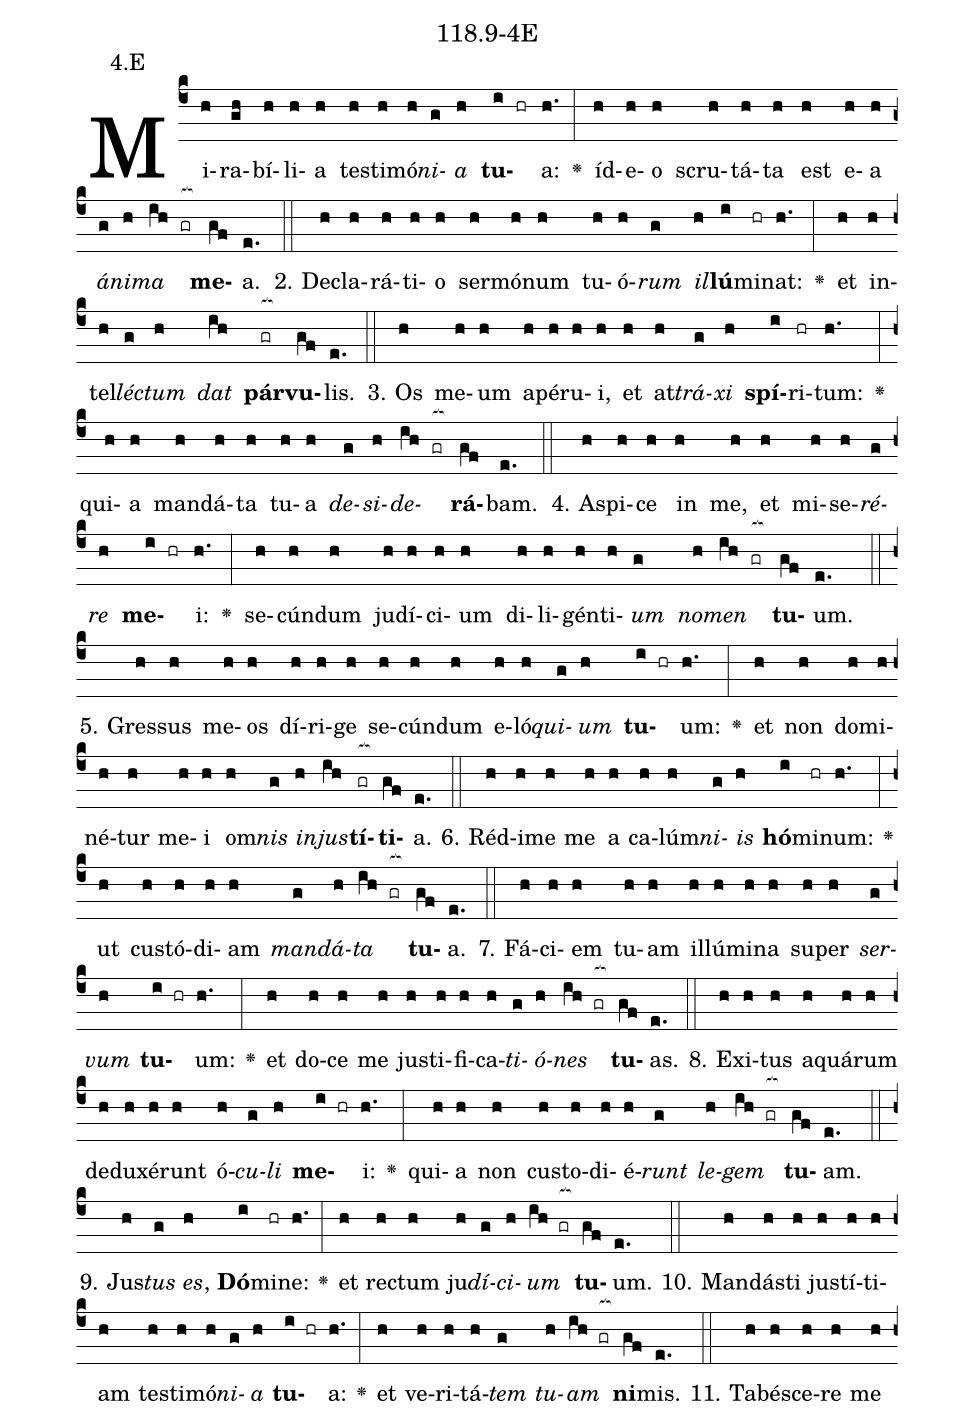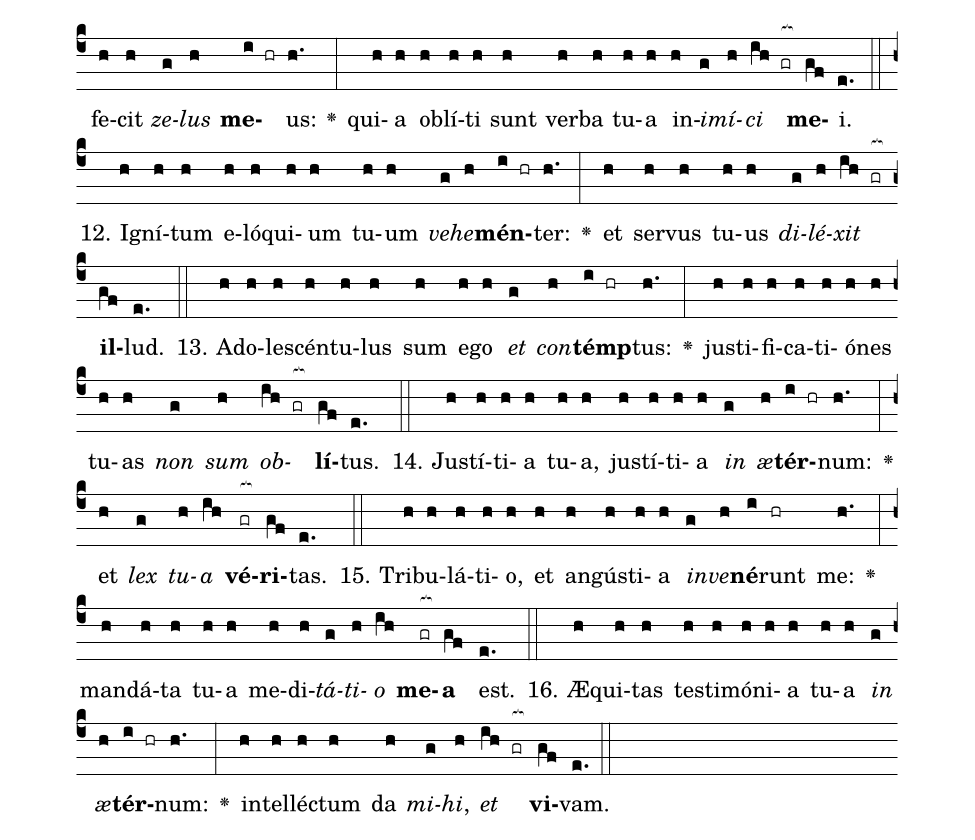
name: 118.9-4E;
annotation: 4.E;
%%
(c4)Mi(h)ra(gh)bí(h)li(h)a(h) tes(h)ti(h)mó(h)<i>ni</i>(g)<i>a</i>(h) <b>tu</b>(i hr)a:(h.) <v>\greheightstar</v>(:) íd(h)e(h)o(h) scru(h)tá(h)ta(h) est(h) e(h)a(h) <i>á</i>(g)<i>ni</i>(h)<i>ma</i>(ih gr[ocb:1{]) <b>me</b>(gf[ocb:0}])a.(e.) (::)
2. De(h)cla(h)rá(h)ti(h)o(h) ser(h)mó(h)num(h) tu(h)ó(h)<i>rum</i>(g) <i>il</i>(h)<b>lú</b>(i)mi(hr)nat:(h.) <v>\greheightstar</v>(:) et(h) in(h)tel(h)<i>léc</i>(g)<i>tum</i>(h) <i>dat</i>(ih) <b>pár</b>(gr[ocb:1{])<b>vu</b>(gf[ocb:0}])lis.(e.) (::)
3. Os(h) me(h)um(h) a(h)pé(h)ru(h)i,(h) et(h) at(h)<i>trá</i>(g)<i>xi</i>(h) <b>spí</b>(i)ri(hr)tum:(h.) <v>\greheightstar</v>(:) qui(h)a(h) man(h)dá(h)ta(h) tu(h)a(h) <i>de</i>(g)<i>si</i>(h)<i>de</i>(ih gr[ocb:1{])<b>rá</b>(gf[ocb:0}])bam.(e.) (::)
4. A(h)spi(h)ce(h) in(h) me,(h) et(h) mi(h)se(h)<i>ré</i>(g)<i>re</i>(h) <b>me</b>(i hr)i:(h.) <v>\greheightstar</v>(:) se(h)cún(h)dum(h) ju(h)dí(h)ci(h)um(h) di(h)li(h)gén(h)ti(h)<i>um</i>(g) <i>no</i>(h)<i>men</i>(ih gr[ocb:1{]) <b>tu</b>(gf[ocb:0}])um.(e.) (::)
5. Gres(h)sus(h) me(h)os(h) dí(h)ri(h)ge(h) se(h)cún(h)dum(h) e(h)ló(h)<i>qui</i>(g)<i>um</i>(h) <b>tu</b>(i hr)um:(h.) <v>\greheightstar</v>(:) et(h) non(h) do(h)mi(h)né(h)tur(h) me(h)i(h) om(h)<i>nis</i>(g) <i>in</i>(h)<i>jus</i>(ih)<b>tí</b>(gr[ocb:1{])<b>ti</b>(gf[ocb:0}])a.(e.) (::)
6. Réd(h)i(h)me(h) me(h) a(h) ca(h)lúm(h)<i>ni</i>(g)<i>is</i>(h) <b>hó</b>(i)mi(hr)num:(h.) <v>\greheightstar</v>(:) ut(h) cus(h)tó(h)di(h)am(h) <i>man</i>(g)<i>dá</i>(h)<i>ta</i>(ih gr[ocb:1{]) <b>tu</b>(gf[ocb:0}])a.(e.) (::)
7. Fá(h)ci(h)em(h) tu(h)am(h) il(h)lú(h)mi(h)na(h) su(h)per(h) <i>ser</i>(g)<i>vum</i>(h) <b>tu</b>(i hr)um:(h.) <v>\greheightstar</v>(:) et(h) do(h)ce(h) me(h) jus(h)ti(h)fi(h)ca(h)<i>ti</i>(g)<i>ó</i>(h)<i>nes</i>(ih gr[ocb:1{]) <b>tu</b>(gf[ocb:0}])as.(e.) (::)
8. Ex(h)i(h)tus(h) a(h)quá(h)rum(h) de(h)du(h)xé(h)runt(h) ó(h)<i>cu</i>(g)<i>li</i>(h) <b>me</b>(i hr)i:(h.) <v>\greheightstar</v>(:) qui(h)a(h) non(h) cus(h)to(h)di(h)é(h)<i>runt</i>(g) <i>le</i>(h)<i>gem</i>(ih gr[ocb:1{]) <b>tu</b>(gf[ocb:0}])am.(e.) (::)
9. Jus(h)<i>tus</i>(g) <i>es</i>,(h) <b>Dó</b>(i)mi(hr)ne:(h.) <v>\greheightstar</v>(:) et(h) rec(h)tum(h) ju(h)<i>dí</i>(g)<i>ci</i>(h)<i>um</i>(ih gr[ocb:1{]) <b>tu</b>(gf[ocb:0}])um.(e.) (::)
10. Man(h)dás(h)ti(h) jus(h)tí(h)ti(h)am(h) tes(h)ti(h)mó(h)<i>ni</i>(g)<i>a</i>(h) <b>tu</b>(i hr)a:(h.) <v>\greheightstar</v>(:) et(h) ve(h)ri(h)tá(h)<i>tem</i>(g) <i>tu</i>(h)<i>am</i>(ih gr[ocb:1{]) <b>ni</b>(gf[ocb:0}])mis.(e.) (::)
11. Ta(h)bé(h)sce(h)re(h) me(h) fe(h)cit(h) <i>ze</i>(g)<i>lus</i>(h) <b>me</b>(i hr)us:(h.) <v>\greheightstar</v>(:) qui(h)a(h) ob(h)lí(h)ti(h) sunt(h) ver(h)ba(h) tu(h)a(h) in(h)<i>i</i>(g)<i>mí</i>(h)<i>ci</i>(ih gr[ocb:1{]) <b>me</b>(gf[ocb:0}])i.(e.) (::)
12. I(h)gní(h)tum(h) e(h)ló(h)qui(h)um(h) tu(h)um(h) <i>ve</i>(g)<i>he</i>(h)<b>mén</b>(i hr)ter:(h.) <v>\greheightstar</v>(:) et(h) ser(h)vus(h) tu(h)us(h) <i>di</i>(g)<i>lé</i>(h)<i>xit</i>(ih gr[ocb:1{]) <b>il</b>(gf[ocb:0}])lud.(e.) (::)
13. Ad(h)o(h)le(h)scén(h)tu(h)lus(h) sum(h) e(h)go(h) <i>et</i>(g) <i>con</i>(h)<b>témp</b>(i hr)tus:(h.) <v>\greheightstar</v>(:) jus(h)ti(h)fi(h)ca(h)ti(h)ó(h)nes(h) tu(h)as(h) <i>non</i>(g) <i>sum</i>(h) <i>ob</i>(ih gr[ocb:1{])<b>lí</b>(gf[ocb:0}])tus.(e.) (::)
14. Jus(h)tí(h)ti(h)a(h) tu(h)a,(h) jus(h)tí(h)ti(h)a(h) <i>in</i>(g) <i>æ</i>(h)<b>tér</b>(i hr)num:(h.) <v>\greheightstar</v>(:) et(h) <i>lex</i>(g) <i>tu</i>(h)<i>a</i>(ih) <b>vé</b>(gr[ocb:1{])<b>ri</b>(gf[ocb:0}])tas.(e.) (::)
15. Tri(h)bu(h)lá(h)ti(h)o,(h) et(h) an(h)gús(h)ti(h)a(h) <i>in</i>(g)<i>ve</i>(h)<b>né</b>(i)runt(hr) me:(h.) <v>\greheightstar</v>(:) man(h)dá(h)ta(h) tu(h)a(h) me(h)di(h)<i>tá</i>(g)<i>ti</i>(h)<i>o</i>(ih) <b>me</b>(gr[ocb:1{])<b>a</b>(gf[ocb:0}]) est.(e.) (::)
16. Æ(h)qui(h)tas(h) tes(h)ti(h)mó(h)ni(h)a(h) tu(h)a(h) <i>in</i>(g) <i>æ</i>(h)<b>tér</b>(i hr)num:(h.) <v>\greheightstar</v>(:) in(h)tel(h)léc(h)tum(h) da(h) <i>mi</i>(g)<i>hi</i>,(h) <i>et</i>(ih gr[ocb:1{]) <b>vi</b>(gf[ocb:0}])vam.(e.) (::)
